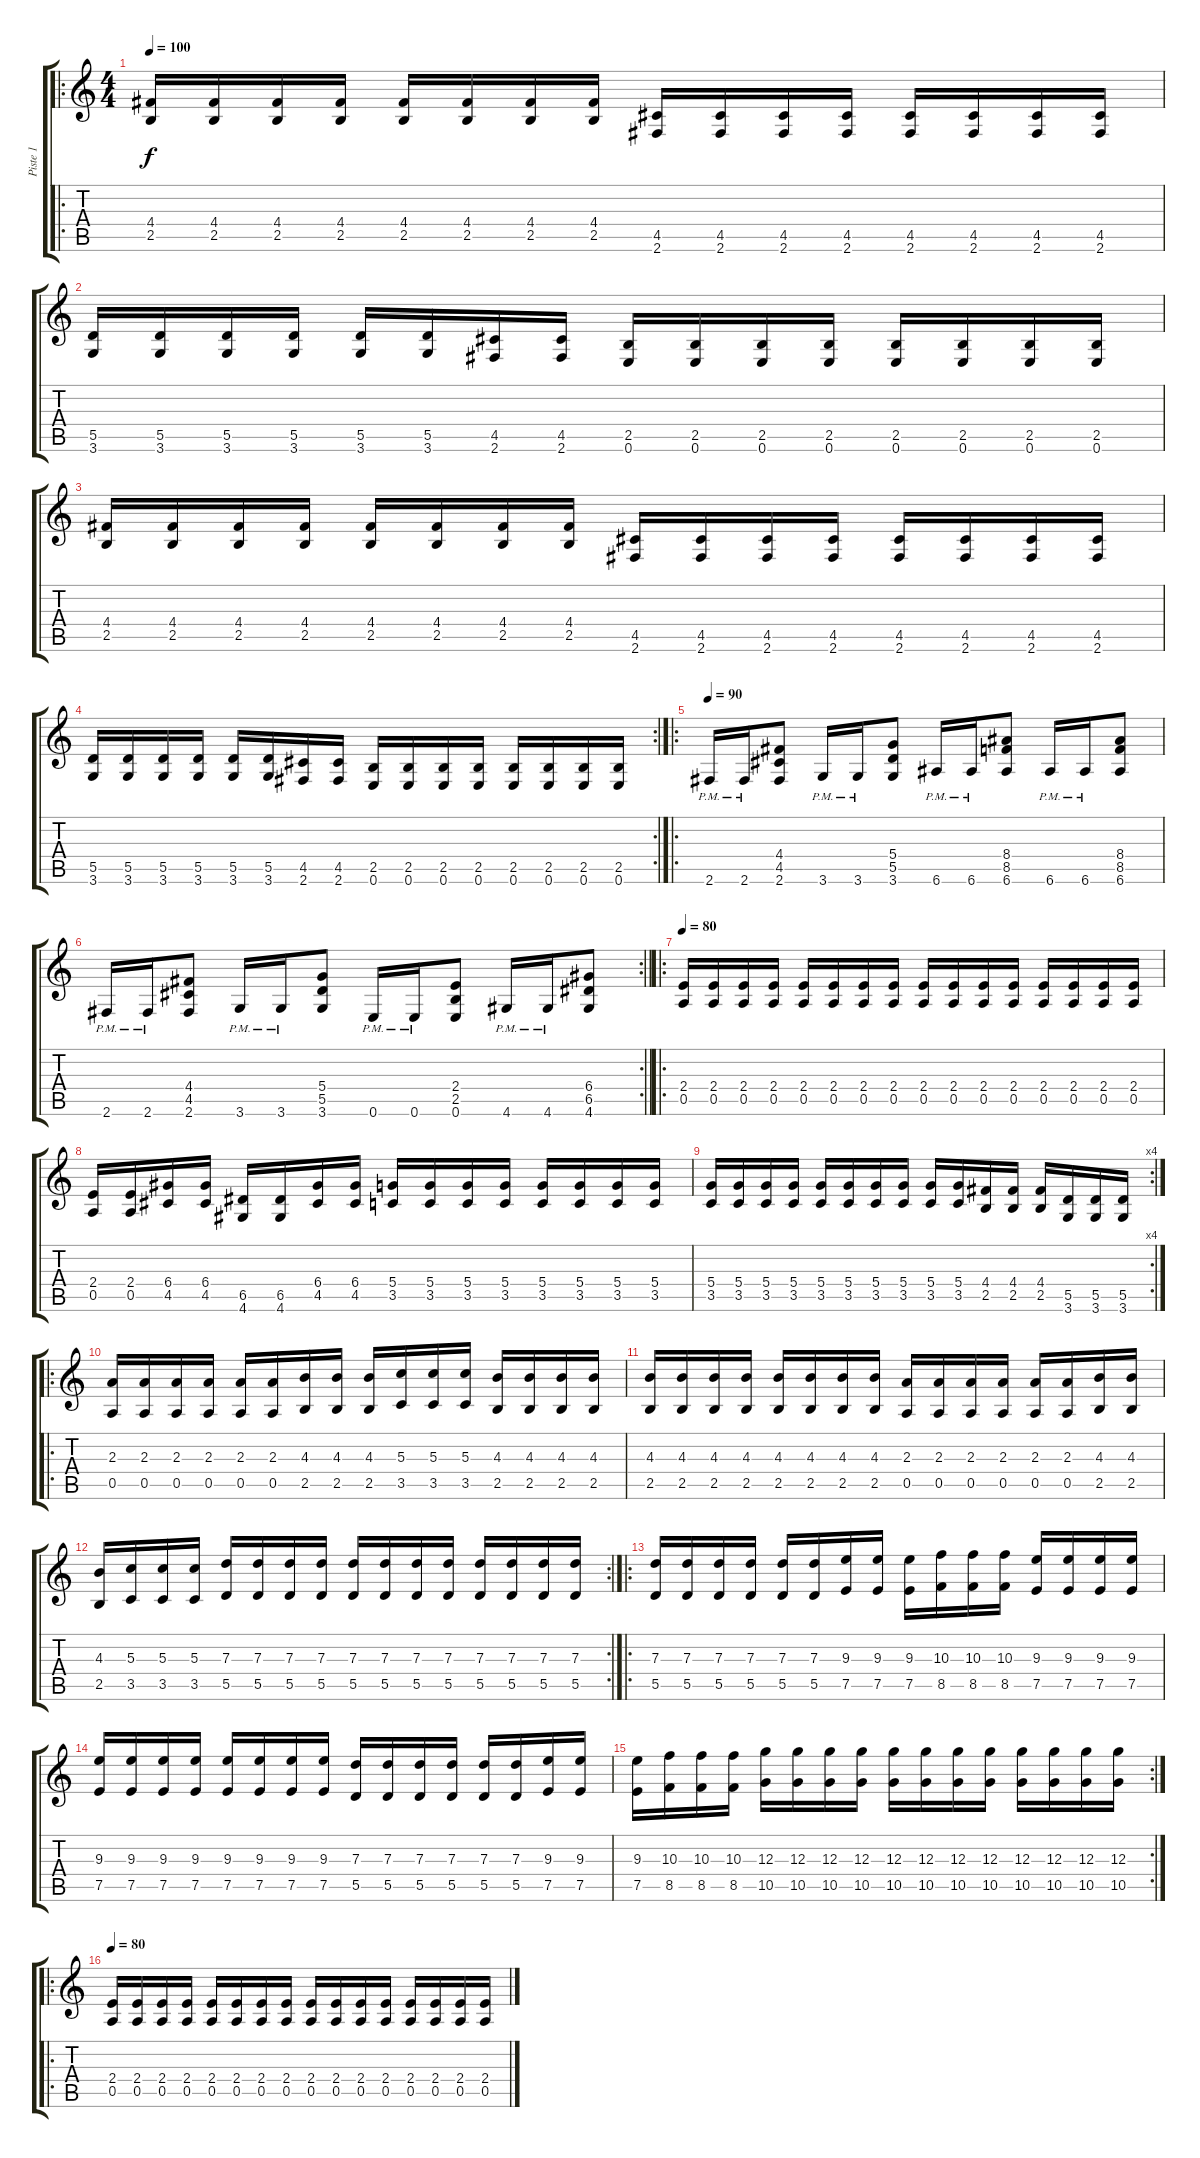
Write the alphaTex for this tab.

\track ("Piste 1" "Piste 1") {instrument distortionguitar}
\staff {score tabs}
\tuning (E4 B3 G3 D3 A2 E2) {hide}
\ro
\ts (4 4)
\tempo 100
\clef g2
\ks c
(4.4 2.5).16{dy f} (4.4 2.5).16 (4.4 2.5).16 (4.4 2.5).16 (4.4 2.5).16 (4.4 2.5).16 (4.4 2.5).16 (4.4 2.5).16 (4.5 2.6).16 (4.5 2.6).16 (4.5 2.6).16 (4.5 2.6).16 (4.5 2.6).16 (4.5 2.6).16 (4.5 2.6).16 (4.5 2.6).16 |
(5.5 3.6).16 (5.5 3.6).16 (5.5 3.6).16 (5.5 3.6).16 (5.5 3.6).16 (5.5 3.6).16 (4.5 2.6).16 (4.5 2.6).16 (2.5 0.6).16 (2.5 0.6).16 (2.5 0.6).16 (2.5 0.6).16 (2.5 0.6).16 (2.5 0.6).16 (2.5 0.6).16 (2.5 0.6).16 |
(4.4 2.5).16 (4.4 2.5).16 (4.4 2.5).16 (4.4 2.5).16 (4.4 2.5).16 (4.4 2.5).16 (4.4 2.5).16 (4.4 2.5).16 (4.5 2.6).16 (4.5 2.6).16 (4.5 2.6).16 (4.5 2.6).16 (4.5 2.6).16 (4.5 2.6).16 (4.5 2.6).16 (4.5 2.6).16 |
\rc 2
(5.5 3.6).16 (5.5 3.6).16 (5.5 3.6).16 (5.5 3.6).16 (5.5 3.6).16 (5.5 3.6).16 (4.5 2.6).16 (4.5 2.6).16 (2.5 0.6).16 (2.5 0.6).16 (2.5 0.6).16 (2.5 0.6).16 (2.5 0.6).16 (2.5 0.6).16 (2.5 0.6).16 (2.5 0.6).16 |
\ro
\tempo 90
2.6{pm}.16 2.6{pm}.16 (4.4 4.5 2.6).8 3.6{pm}.16 3.6{pm}.16 (5.4 5.5 3.6).8 6.6{pm}.16 6.6{pm}.16 (8.4 8.5 6.6).8 6.6{pm}.16 6.6{pm}.16 (8.4 8.5 6.6).8 |
\rc 2
\barLineRight lightlight
2.6{pm}.16 2.6{pm}.16 (4.4 4.5 2.6).8 3.6{pm}.16 3.6{pm}.16 (5.4 5.5 3.6).8 0.6{pm}.16 0.6{pm}.16 (2.4 2.5 0.6).8 4.6{pm}.16 4.6{pm}.16 (6.4 6.5 4.6).8 |
\ro
\tempo 80
(2.4 0.5).16 (2.4 0.5).16 (2.4 0.5).16 (2.4 0.5).16 (2.4 0.5).16 (2.4 0.5).16 (2.4 0.5).16 (2.4 0.5).16 (2.4 0.5).16 (2.4 0.5).16 (2.4 0.5).16 (2.4 0.5).16 (2.4 0.5).16 (2.4 0.5).16 (2.4 0.5).16 (2.4 0.5).16 |
(2.4 0.5).16 (2.4 0.5).16 (6.4 4.5).16 (6.4 4.5).16 (6.5 4.6).16 (6.5 4.6).16 (6.4 4.5).16 (6.4 4.5).16 (5.4 3.5).16 (5.4 3.5).16 (5.4 3.5).16 (5.4 3.5).16 (5.4 3.5).16 (5.4 3.5).16 (5.4 3.5).16 (5.4 3.5).16 |
\rc 4
(5.4 3.5).16 (5.4 3.5).16 (5.4 3.5).16 (5.4 3.5).16 (5.4 3.5).16 (5.4 3.5).16 (5.4 3.5).16 (5.4 3.5).16 (5.4 3.5).16 (5.4 3.5).16 (4.4 2.5).16 (4.4 2.5).16 (4.4 2.5).16 (5.5 3.6).16 (5.5 3.6).16 (5.5 3.6).16 |
\ro
(2.3 0.5).16 (2.3 0.5).16 (2.3 0.5).16 (2.3 0.5).16 (2.3 0.5).16 (2.3 0.5).16 (4.3 2.5).16 (4.3 2.5).16 (4.3 2.5).16 (5.3 3.5).16 (5.3 3.5).16 (5.3 3.5).16 (4.3 2.5).16 (4.3 2.5).16 (4.3 2.5).16 (4.3 2.5).16 |
(4.3 2.5).16 (4.3 2.5).16 (4.3 2.5).16 (4.3 2.5).16 (4.3 2.5).16 (4.3 2.5).16 (4.3 2.5).16 (4.3 2.5).16 (2.3 0.5).16 (2.3 0.5).16 (2.3 0.5).16 (2.3 0.5).16 (2.3 0.5).16 (2.3 0.5).16 (4.3 2.5).16 (4.3 2.5).16 |
\rc 2
(4.3 2.5).16 (5.3 3.5).16 (5.3 3.5).16 (5.3 3.5).16 (7.3 5.5).16 (7.3 5.5).16 (7.3 5.5).16 (7.3 5.5).16 (7.3 5.5).16 (7.3 5.5).16 (7.3 5.5).16 (7.3 5.5).16 (7.3 5.5).16 (7.3 5.5).16 (7.3 5.5).16 (7.3 5.5).16 |
\ro
(7.3 5.5).16 (7.3 5.5).16 (7.3 5.5).16 (7.3 5.5).16 (7.3 5.5).16 (7.3 5.5).16 (9.3 7.5).16 (9.3 7.5).16 (9.3 7.5).16 (10.3 8.5).16 (10.3 8.5).16 (10.3 8.5).16 (9.3 7.5).16 (9.3 7.5).16 (9.3 7.5).16 (9.3 7.5).16 |
(9.3 7.5).16 (9.3 7.5).16 (9.3 7.5).16 (9.3 7.5).16 (9.3 7.5).16 (9.3 7.5).16 (9.3 7.5).16 (9.3 7.5).16 (7.3 5.5).16 (7.3 5.5).16 (7.3 5.5).16 (7.3 5.5).16 (7.3 5.5).16 (7.3 5.5).16 (9.3 7.5).16 (9.3 7.5).16 |
\rc 2
(9.3 7.5).16 (10.3 8.5).16 (10.3 8.5).16 (10.3 8.5).16 (12.3 10.5).16 (12.3 10.5).16 (12.3 10.5).16 (12.3 10.5).16 (12.3 10.5).16 (12.3 10.5).16 (12.3 10.5).16 (12.3 10.5).16 (12.3 10.5).16 (12.3 10.5).16 (12.3 10.5).16 (12.3 10.5).16 |
\ro
\tempo 80
(2.4 0.5).16 (2.4 0.5).16 (2.4 0.5).16 (2.4 0.5).16 (2.4 0.5).16 (2.4 0.5).16 (2.4 0.5).16 (2.4 0.5).16 (2.4 0.5).16 (2.4 0.5).16 (2.4 0.5).16 (2.4 0.5).16 (2.4 0.5).16 (2.4 0.5).16 (2.4 0.5).16 (2.4 0.5).16
